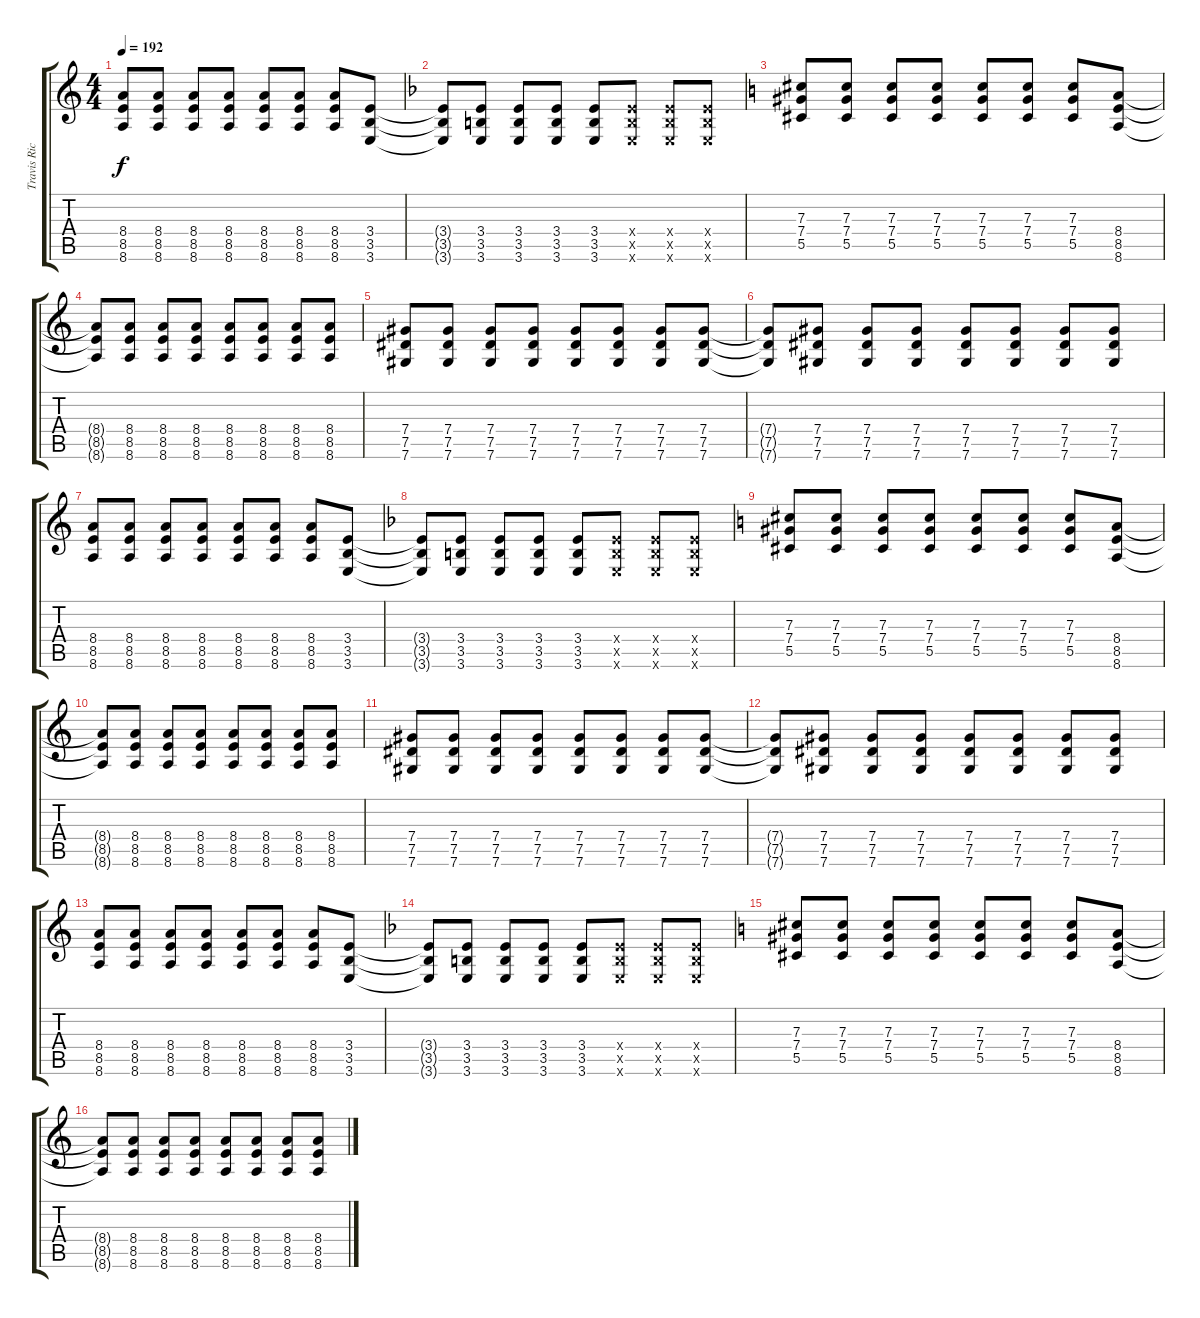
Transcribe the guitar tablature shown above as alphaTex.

\track ("Travis Richter" "Travis Ric") {instrument distortionguitar}
\staff {score tabs}
\tuning (Eb4 Bb3 Gb3 Db3 Ab2 Db2) {hide}
\ts (4 4)
\tempo 192
\clef g2
\ks c
(8.4 8.5 8.6).8{dy f} (8.4 8.5 8.6).8 (8.4 8.5 8.6).8 (8.4 8.5 8.6).8 (8.4 8.5 8.6).8 (8.4 8.5 8.6).8 (8.4 8.5 8.6).8 (3.4 3.5 3.6).8 |
\ks dminor
(3.4{t} 3.5{t} 3.6{t}).8 (3.4 3.5 3.6).8 (3.4 3.5 3.6).8 (3.4 3.5 3.6).8 (3.4 3.5 3.6).8 (3.4{x} 3.5{x} 3.6{x}).8 (3.4{x} 3.5{x} 3.6{x}).8 (3.4{x} 3.5{x} 3.6{x}).8 |
\ks c
(7.3 7.4 5.5).8 (7.3 7.4 5.5).8 (7.3 7.4 5.5).8 (7.3 7.4 5.5).8 (7.3 7.4 5.5).8 (7.3 7.4 5.5).8 (7.3 7.4 5.5).8 (8.4 8.5 8.6).8 |
(8.4{t} 8.5{t} 8.6{t}).8 (8.4 8.5 8.6).8 (8.4 8.5 8.6).8 (8.4 8.5 8.6).8 (8.4 8.5 8.6).8 (8.4 8.5 8.6).8 (8.4 8.5 8.6).8 (8.4 8.5 8.6).8 |
(7.4 7.5 7.6).8 (7.4 7.5 7.6).8 (7.4 7.5 7.6).8 (7.4 7.5 7.6).8 (7.4 7.5 7.6).8 (7.4 7.5 7.6).8 (7.4 7.5 7.6).8 (7.4 7.5 7.6).8 |
(7.4{t} 7.5{t} 7.6{t}).8 (7.4 7.5 7.6).8 (7.4 7.5 7.6).8 (7.4 7.5 7.6).8 (7.4 7.5 7.6).8 (7.4 7.5 7.6).8 (7.4 7.5 7.6).8 (7.4 7.5 7.6).8 |
(8.4 8.5 8.6).8 (8.4 8.5 8.6).8 (8.4 8.5 8.6).8 (8.4 8.5 8.6).8 (8.4 8.5 8.6).8 (8.4 8.5 8.6).8 (8.4 8.5 8.6).8 (3.4 3.5 3.6).8 |
\ks dminor
(3.4{t} 3.5{t} 3.6{t}).8 (3.4 3.5 3.6).8 (3.4 3.5 3.6).8 (3.4 3.5 3.6).8 (3.4 3.5 3.6).8 (3.4{x} 3.5{x} 3.6{x}).8 (3.4{x} 3.5{x} 3.6{x}).8 (3.4{x} 3.5{x} 3.6{x}).8 |
\ks c
(7.3 7.4 5.5).8 (7.3 7.4 5.5).8 (7.3 7.4 5.5).8 (7.3 7.4 5.5).8 (7.3 7.4 5.5).8 (7.3 7.4 5.5).8 (7.3 7.4 5.5).8 (8.4 8.5 8.6).8 |
(8.4{t} 8.5{t} 8.6{t}).8 (8.4 8.5 8.6).8 (8.4 8.5 8.6).8 (8.4 8.5 8.6).8 (8.4 8.5 8.6).8 (8.4 8.5 8.6).8 (8.4 8.5 8.6).8 (8.4 8.5 8.6).8 |
(7.4 7.5 7.6).8 (7.4 7.5 7.6).8 (7.4 7.5 7.6).8 (7.4 7.5 7.6).8 (7.4 7.5 7.6).8 (7.4 7.5 7.6).8 (7.4 7.5 7.6).8 (7.4 7.5 7.6).8 |
(7.4{t} 7.5{t} 7.6{t}).8 (7.4 7.5 7.6).8 (7.4 7.5 7.6).8 (7.4 7.5 7.6).8 (7.4 7.5 7.6).8 (7.4 7.5 7.6).8 (7.4 7.5 7.6).8 (7.4 7.5 7.6).8 |
(8.4 8.5 8.6).8 (8.4 8.5 8.6).8 (8.4 8.5 8.6).8 (8.4 8.5 8.6).8 (8.4 8.5 8.6).8 (8.4 8.5 8.6).8 (8.4 8.5 8.6).8 (3.4 3.5 3.6).8 |
\ks dminor
(3.4{t} 3.5{t} 3.6{t}).8 (3.4 3.5 3.6).8 (3.4 3.5 3.6).8 (3.4 3.5 3.6).8 (3.4 3.5 3.6).8 (3.4{x} 3.5{x} 3.6{x}).8 (3.4{x} 3.5{x} 3.6{x}).8 (3.4{x} 3.5{x} 3.6{x}).8 |
\ks c
(7.3 7.4 5.5).8 (7.3 7.4 5.5).8 (7.3 7.4 5.5).8 (7.3 7.4 5.5).8 (7.3 7.4 5.5).8 (7.3 7.4 5.5).8 (7.3 7.4 5.5).8 (8.4 8.5 8.6).8 |
(8.4{t} 8.5{t} 8.6{t}).8 (8.4 8.5 8.6).8 (8.4 8.5 8.6).8 (8.4 8.5 8.6).8 (8.4 8.5 8.6).8 (8.4 8.5 8.6).8 (8.4 8.5 8.6).8 (8.4 8.5 8.6).8
